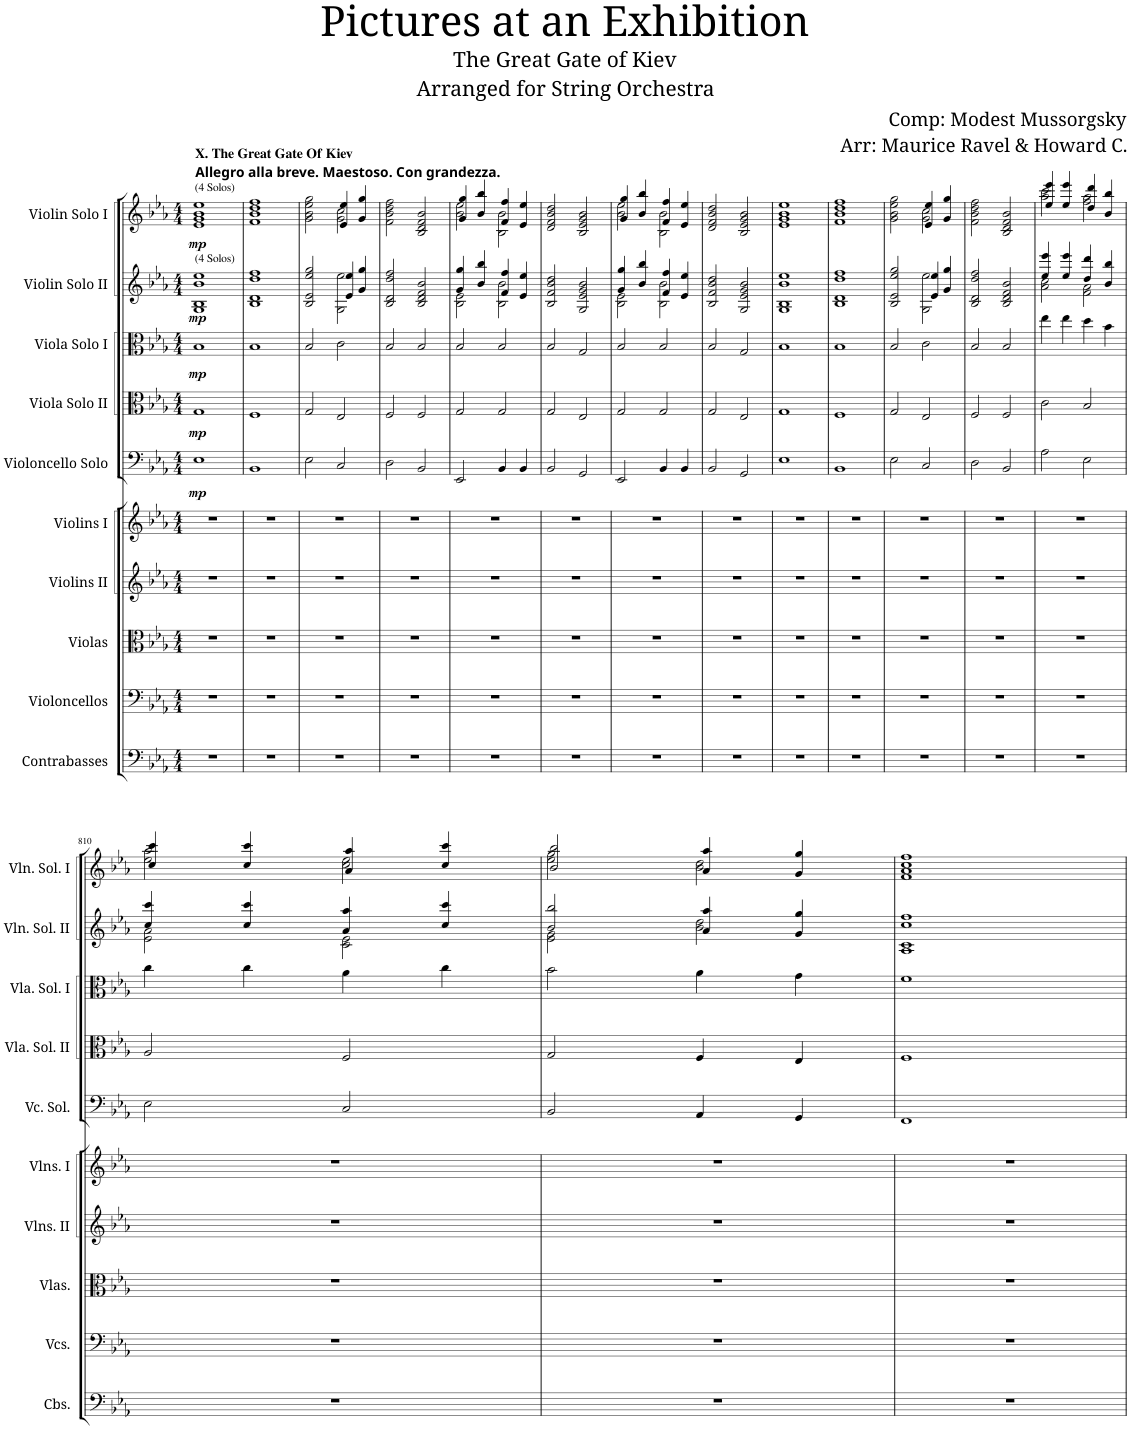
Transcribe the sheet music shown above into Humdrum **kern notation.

**kern	**kern	**kern	**kern	**kern	**kern	**dynam	**kern	**dynam	**kern	**dynam	**kern	**dynam	**kern	**dynam
*part10	*part9	*part8	*part7	*part6	*part5	*part5	*part4	*part4	*part3	*part3	*part2	*part2	*part1	*part1
*staff10	*staff9	*staff8	*staff7	*staff6	*staff5	*staff5	*staff4	*staff4	*staff3	*staff3	*staff2	*staff2	*staff1	*staff1
*I"Contrabasses	*I"Violoncellos	*I"Violas	*I"Violins II	*I"Violins I	*I"Violoncello Solo	*	*I"Viola Solo II	*	*I"Viola Solo I	*	*I"Violin Solo II	*	*I"Violin Solo I	*
*I'Cbs.	*I'Vcs.	*I'Vlas.	*I'Vlns. II	*I'Vlns. I	*I'Vc. Sol.	*	*I'Vla. Sol. II	*	*I'Vla. Sol. I	*	*I'Vln. Sol. II	*	*I'Vln. Sol. I	*
*clefF4	*clefF4	*clefC3	*clefG2	*clefG2	*clefF4	*	*clefC3	*	*clefC3	*	*clefG2	*	*clefG2	*
*Trd7c12	*	*	*	*	*	*	*	*	*	*	*	*	*	*
*k[b-e-a-]	*k[b-e-a-]	*k[b-e-a-]	*k[b-e-a-]	*k[b-e-a-]	*k[b-e-a-]	*	*k[b-e-a-]	*	*k[b-e-a-]	*	*k[b-e-a-]	*	*k[b-e-a-]	*
*M4/4	*M4/4	*M4/4	*M4/4	*M4/4	*M4/4	*	*M4/4	*	*M4/4	*	*M4/4	*	*M4/4	*
=797	=797	=797	=797	=797	=797	=797	=797	=797	=797	=797	=797	=797	=797	=797
!	!	!	!	!	!	!	!	!	!	!	!	!	!LO:TX:a:B:t=X. The Great Gate Of Kiev	!
!	!	!	!	!	!	!	!	!	!	!	!	!	!LO:TX:a:t=Allegro alla breve. Maestoso. Con grandezza.	!
!	!	!	!	!	!	!	!	!	!	!	!	!	!LO:TX:a:t=(4 Solos)	!
!	!	!	!	!	!	!	!	!	!	!	!LO:TX:a:t=(4 Solos)	!	!	!
!	!	!	!	!	!	!LO:DY:b	!	!LO:DY:b	!	!LO:DY:b	!	!LO:DY:b	!	!LO:DY:b
1r	1r	1r	1r	1r	1E-	mp	1G	mp	1B-	mp	1G 1B- 1b- 1ee-	mp	1e- 1g 1b- 1ee-	mp
=798	=798	=798	=798	=798	=798	=798	=798	=798	=798	=798	=798	=798	=798	=798
1r	1r	1r	1r	1r	1BB-	.	1F	.	1B-	.	1B- 1d 1dd 1ff	.	1f 1b- 1dd 1ff	.
=799	=799	=799	=799	=799	=799	=799	=799	=799	=799	=799	=799	=799	=799	=799
*	*	*	*	*	*	*	*	*	*	*	*^	*	*^	*
1r	1r	1r	1r	1r	2E-\	.	2G/	.	2B-/	.	2B-/ 2e-/ 2ee-/ 2gg/	2ryy	.	2g\ 2b-\ 2ee-\ 2gg\	2ryy	.
.	.	.	.	.	2C/	.	2E-/	.	2c\	.	4e-/ 4ee-/	2G\ 2ee-\	.	4e-/ 4ee-/	2g\ 2cc\	.
.	.	.	.	.	.	.	.	.	.	.	4g/ 4gg/	.	.	4g/ 4gg/	.	.
*	*	*	*	*	*	*	*	*	*	*	*v	*v	*	*	*	*
*	*	*	*	*	*	*	*	*	*	*	*	*	*v	*v	*
=800	=800	=800	=800	=800	=800	=800	=800	=800	=800	=800	=800	=800	=800	=800
1r	1r	1r	1r	1r	2D\	.	2F/	.	2B-/	.	2B-/ 2d/ 2dd/ 2ff/	.	2f\ 2b-\ 2dd\ 2ff\	.
.	.	.	.	.	2BB-/	.	2F/	.	2B-/	.	2B-/ 2d/ 2f/ 2b-/	.	2B-/ 2d/ 2f/ 2b-/	.
=801	=801	=801	=801	=801	=801	=801	=801	=801	=801	=801	=801	=801	=801	=801
*	*	*	*	*	*	*	*	*	*	*	*^	*	*^	*
1r	1r	1r	1r	1r	2EE-/	.	2G/	.	2B-/	.	4g/ 4gg/	2B-\ 2e-\	.	4g/ 4gg/	2b-\ 2ee-\	.
.	.	.	.	.	.	.	.	.	.	.	4b-/ 4bb-/	.	.	4b-/ 4bb-/	.	.
.	.	.	.	.	4BB-/	.	2G/	.	2B-/	.	4f/ 4ff/	2B-\ 2b-\	.	4f/ 4ff/	2B-\ 2b-\	.
.	.	.	.	.	4BB-/	.	.	.	.	.	4e-/ 4ee-/	.	.	4e-/ 4ee-/	.	.
*	*	*	*	*	*	*	*	*	*	*	*v	*v	*	*	*	*
*	*	*	*	*	*	*	*	*	*	*	*	*	*v	*v	*
=802	=802	=802	=802	=802	=802	=802	=802	=802	=802	=802	=802	=802	=802	=802
1r	1r	1r	1r	1r	2BB-/	.	2G/	.	2B-/	.	2B-/ 2f/ 2b-/ 2dd/	.	2d/ 2f/ 2b-/ 2dd/	.
.	.	.	.	.	2GG/	.	2E-/	.	2G/	.	2G/ 2e-/ 2g/ 2b-/	.	2B-/ 2e-/ 2g/ 2b-/	.
=803	=803	=803	=803	=803	=803	=803	=803	=803	=803	=803	=803	=803	=803	=803
*	*	*	*	*	*	*	*	*	*	*	*^	*	*^	*
1r	1r	1r	1r	1r	2EE-/	.	2G/	.	2B-/	.	4g/ 4gg/	2B-\ 2e-\	.	4g/ 4gg/	2b-\ 2ee-\	.
.	.	.	.	.	.	.	.	.	.	.	4b-/ 4bb-/	.	.	4b-/ 4bb-/	.	.
.	.	.	.	.	4BB-/	.	2G/	.	2B-/	.	4f/ 4ff/	2B-\ 2b-\	.	4f/ 4ff/	2B-\ 2b-\	.
.	.	.	.	.	4BB-/	.	.	.	.	.	4e-/ 4ee-/	.	.	4e-/ 4ee-/	.	.
*	*	*	*	*	*	*	*	*	*	*	*v	*v	*	*	*	*
*	*	*	*	*	*	*	*	*	*	*	*	*	*v	*v	*
=804	=804	=804	=804	=804	=804	=804	=804	=804	=804	=804	=804	=804	=804	=804
1r	1r	1r	1r	1r	2BB-/	.	2G/	.	2B-/	.	2B-/ 2f/ 2b-/ 2dd/	.	2d/ 2f/ 2b-/ 2dd/	.
.	.	.	.	.	2GG/	.	2E-/	.	2G/	.	2G/ 2e-/ 2g/ 2b-/	.	2B-/ 2e-/ 2g/ 2b-/	.
=805	=805	=805	=805	=805	=805	=805	=805	=805	=805	=805	=805	=805	=805	=805
1r	1r	1r	1r	1r	1E-	.	1G	.	1B-	.	1G 1B- 1b- 1ee-	.	1e- 1g 1b- 1ee-	.
=806	=806	=806	=806	=806	=806	=806	=806	=806	=806	=806	=806	=806	=806	=806
1r	1r	1r	1r	1r	1BB-	.	1F	.	1B-	.	1B- 1d 1dd 1ff	.	1f 1b- 1dd 1ff	.
=807	=807	=807	=807	=807	=807	=807	=807	=807	=807	=807	=807	=807	=807	=807
*	*	*	*	*	*	*	*	*	*	*	*^	*	*^	*
1r	1r	1r	1r	1r	2E-\	.	2G/	.	2B-/	.	2B-/ 2e-/ 2ee-/ 2gg/	2ryy	.	2g\ 2b-\ 2ee-\ 2gg\	2ryy	.
.	.	.	.	.	2C/	.	2E-/	.	2c\	.	4e-/ 4ee-/	2G\ 2ee-\	.	4e-/ 4ee-/	2g\ 2cc\	.
.	.	.	.	.	.	.	.	.	.	.	4g/ 4gg/	.	.	4g/ 4gg/	.	.
*	*	*	*	*	*	*	*	*	*	*	*v	*v	*	*	*	*
*	*	*	*	*	*	*	*	*	*	*	*	*	*v	*v	*
=808	=808	=808	=808	=808	=808	=808	=808	=808	=808	=808	=808	=808	=808	=808
1r	1r	1r	1r	1r	2D\	.	2F/	.	2B-/	.	2B-/ 2d/ 2dd/ 2ff/	.	2f\ 2b-\ 2dd\ 2ff\	.
.	.	.	.	.	2BB-/	.	2F/	.	2B-/	.	2B-/ 2d/ 2f/ 2b-/	.	2B-/ 2d/ 2f/ 2b-/	.
=809	=809	=809	=809	=809	=809	=809	=809	=809	=809	=809	=809	=809	=809	=809
*	*	*	*	*	*	*	*	*	*	*	*^	*	*^	*
1r	1r	1r	1r	1r	2A-\	.	2c\	.	4ee-\	.	4ee-/ 4eee-/	2a-\ 2cc\	.	4ee-/ 4eee-/	2aa-\ 2ccc\	.
.	.	.	.	.	.	.	.	.	4ee-\	.	4ee-/ 4eee-/	.	.	4ee-/ 4eee-/	.	.
.	.	.	.	.	2E-\	.	2B-/	.	4dd\	.	4dd/ 4ddd/	2f\ 2a-\	.	4dd/ 4ddd/	2ff\ 2aa-\	.
.	.	.	.	.	.	.	.	.	4b-\	.	4b-/ 4bb-/	.	.	4b-/ 4bb-/	.	.
!!LO:LB:g=z	!!
=810	=810	=810	=810	=810	=810	=810	=810	=810	=810	=810	=810	=810	=810	=810	=810	=810
1r	1r	1r	1r	1r	2E-\	.	2A-/	.	4cc\	.	4cc/ 4ccc/	2e-\ 2a-\	.	4cc/ 4ccc/	2ee-\ 2aa-\	.
.	.	.	.	.	.	.	.	.	4cc\	.	4cc/ 4ccc/	.	.	4cc/ 4ccc/	.	.
.	.	.	.	.	2C/	.	2F/	.	4a-\	.	4a-/ 4aa-/	2c\ 2e-\	.	4a-/ 4aa-/	2cc\ 2ee-\	.
.	.	.	.	.	.	.	.	.	4cc\	.	4cc/ 4ccc/	.	.	4cc/ 4ccc/	.	.
=811	=811	=811	=811	=811	=811	=811	=811	=811	=811	=811	=811	=811	=811	=811	=811	=811
1r	1r	1r	1r	1r	2BB-/	.	2G/	.	2b-\	.	2b-/ 2bb-/	2e-\ 2g\	.	2b-/ 2bb-/	2ee-\ 2gg\	.
.	.	.	.	.	4AA-/	.	4F/	.	4a-\	.	4a-/ 4aa-/	2b-\ 2dd\	.	4a-/ 4aa-/	2b-\ 2dd\	.
.	.	.	.	.	4GG/	.	4E-/	.	4g\	.	4g/ 4gg/	.	.	4g/ 4gg/	.	.
*	*	*	*	*	*	*	*	*	*	*	*v	*v	*	*	*	*
*	*	*	*	*	*	*	*	*	*	*	*	*	*v	*v	*
=812	=812	=812	=812	=812	=812	=812	=812	=812	=812	=812	=812	=812	=812	=812
1r	1r	1r	1r	1r	1FF	.	1F	.	1f	.	1A- 1c 1cc 1ff	.	1f 1a- 1cc 1ff	.
=	=	=	=	=	=	=	=	=	=	=	=	=	=	=
*-	*-	*-	*-	*-	*-	*-	*-	*-	*-	*-	*-	*-	*-	*-
